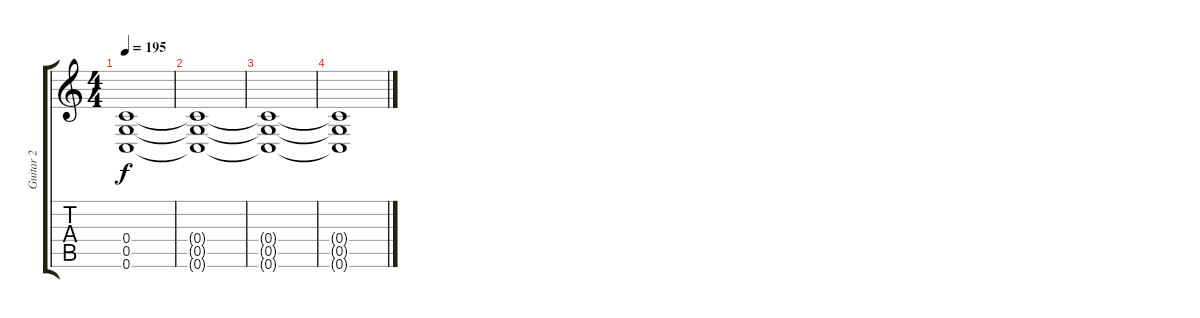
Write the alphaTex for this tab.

\track ("Guitar 2" "Guitar 2") {instrument distortionguitar}
\staff {score tabs}
\tuning (D4 A3 F3 C3 G2 C2) {hide}
\ts (4 4)
\tempo 195
\clef g2
\ks c
(0.4{t} 0.5{t} 0.6{t}).1{dy f} |
(0.4{t} 0.5{t} 0.6{t}).1 |
(0.4{t} 0.5{t} 0.6{t}).1 |
(0.4{t} 0.5{t} 0.6{t}).1
